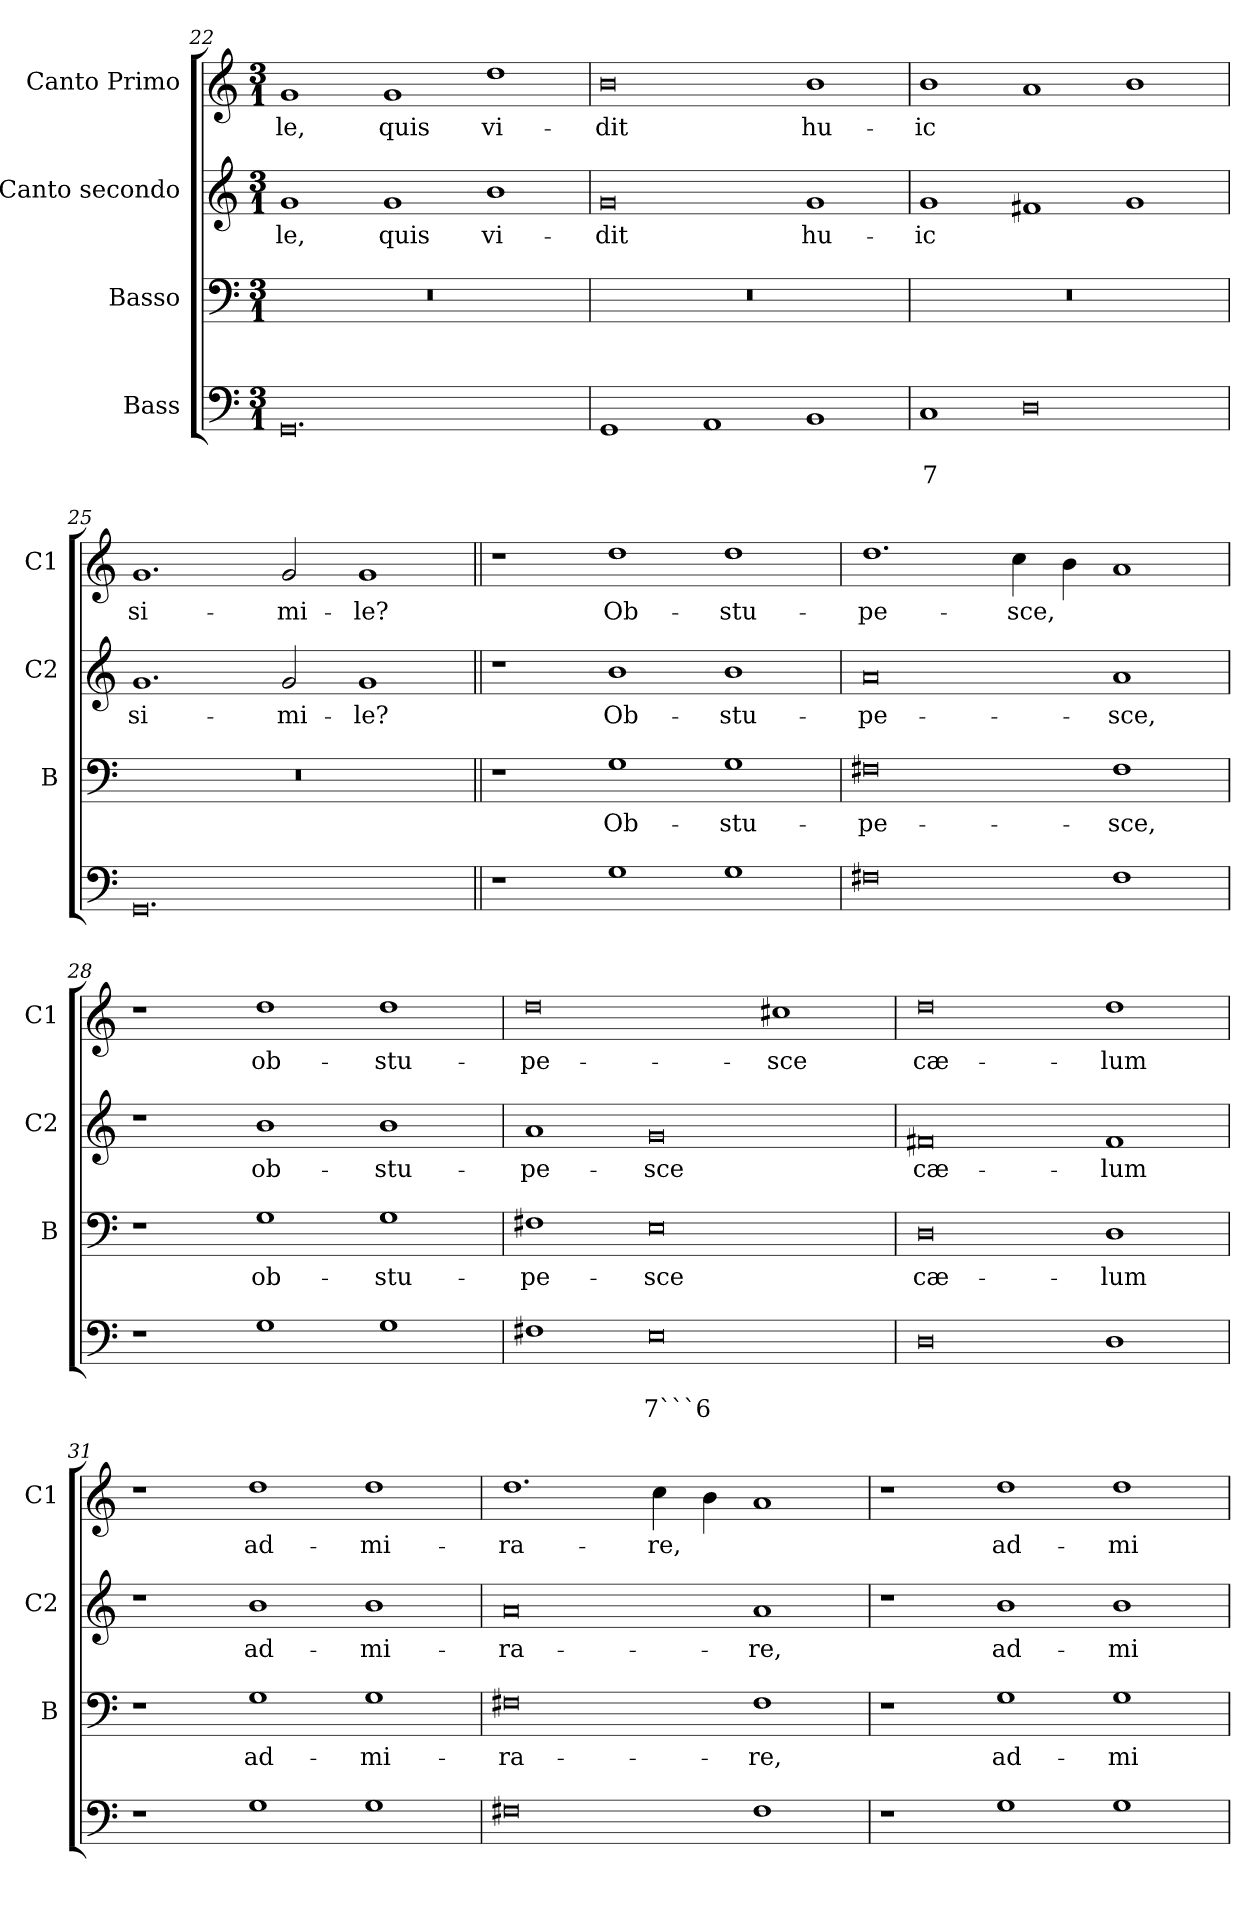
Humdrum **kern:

**kern	**text	**text	**kern	**text	**kern	**text	**kern	**text
*part4	*part4	*part4	*part3	*part3	*part2	*part2	*part1	*part1
*staff4	*staff4	*staff4	*staff3	*staff3	*staff2	*staff2	*staff1	*staff1
*I"Bass	*	*	*I"Basso	*	*I"Canto  secondo	*	*I"Canto  Primo	*
*	*	*	*I'B	*	*I'C2	*	*I'C1	*
*clefF4	*	*	*clefF4	*	*clefG2	*	*clefG2	*
*k[]	*	*	*k[]	*	*k[]	*	*k[]	*
*C:	*	*	*C:	*	*C:	*	*C:	*
*M3/1	*	*	*M3/1	*	*M3/1	*	*M3/1	*
=22	=22	=22	=22	=22	=22	=22	=22	=22
!	!	!	!	!	!	!LO:LY:b	!	!LO:LY:b
0.GG	.	.	0.r	.	1g	-le,	1g	-le,
!	!	!	!	!	!	!LO:LY:b	!	!LO:LY:b
.	.	.	.	.	1g	quis	1g	quis
!	!	!	!	!	!	!LO:LY:b	!	!LO:LY:b
.	.	.	.	.	1b	vi-	1dd	vi-
=23	=23	=23	=23	=23	=23	=23	=23	=23
!	!	!	!	!	!	!LO:LY:b	!	!LO:LY:b
1GG	.	.	0.r	.	0g	-dit	0b	-dit
1AA	.	.	.	.	.	.	.	.
!	!	!	!	!	!	!LO:LY:b	!	!LO:LY:b
1BB	.	.	.	.	1g	hu-	1b	hu-
=24	=24	=24	=24	=24	=24	=24	=24	=24
!	!	!LO:LY:b	!	!	!	!LO:LY:b	!	!LO:LY:b
1C	.	7	0.r	.	1g	-ic	1b	-ic
0D	.	.	.	.	1f#X	.	1a	.
.	.	.	.	.	1g	.	1b	.
=25	=25	=25	=25	=25	=25	=25	=25	=25
!	!	!	!	!	!	!LO:LY:b	!	!LO:LY:b
0.GG	.	.	0.r	.	1.g	si-	1.g	si-
!	!	!	!	!	!	!LO:LY:b	!	!LO:LY:b
.	.	.	.	.	2g/	-mi-	2g/	-mi-
!	!	!	!	!	!	!LO:LY:b	!	!LO:LY:b
.	.	.	.	.	1g	-le?	1g	-le?
!!LO:PB:g=z
=26||	=26||	=26||	=26||	=26||	=26||	=26||	=26||	=26||
1r	.	.	1r	.	1r	.	1r	.
!	!	!	!	!LO:LY:b	!	!LO:LY:b	!	!LO:LY:b
1G	.	.	1G	Ob-	1b	Ob-	1dd	Ob-
!	!	!	!	!LO:LY:b	!	!LO:LY:b	!	!LO:LY:b
1G	.	.	1G	-stu-	1b	-stu-	1dd	-stu-
=27	=27	=27	=27	=27	=27	=27	=27	=27
!	!	!	!	!LO:LY:b	!	!LO:LY:b	!	!LO:LY:b
0F#X	.	.	0F#X	-pe-	0a	-pe-	1.dd	-pe-
!	!	!	!	!	!	!	!	!LO:LY:b
.	.	.	.	.	.	.	4cc\	-sce,
.	.	.	.	.	.	.	4b\	.
!	!	!	!	!LO:LY:b	!	!LO:LY:b	!	!
1F#	.	.	1F#	-sce,	1a	-sce,	1a	.
=28	=28	=28	=28	=28	=28	=28	=28	=28
1r	.	.	1r	.	1r	.	1r	.
!	!	!	!	!LO:LY:b	!	!LO:LY:b	!	!LO:LY:b
1G	.	.	1G	ob-	1b	ob-	1dd	ob-
!	!	!	!	!LO:LY:b	!	!LO:LY:b	!	!LO:LY:b
1G	.	.	1G	-stu-	1b	-stu-	1dd	-stu-
=29	=29	=29	=29	=29	=29	=29	=29	=29
!	!	!	!	!LO:LY:b	!	!LO:LY:b	!	!LO:LY:b
1F#X	.	.	1F#X	-pe-	1a	-pe-	0dd	-pe-
!	!	!LO:LY:b	!	!LO:LY:b	!	!LO:LY:b	!	!
0E	.	7```6	0E	-sce	0g	-sce	.	.
!	!	!	!	!	!	!	!	!LO:LY:b
.	.	.	.	.	.	.	1cc#X	-sce
=30	=30	=30	=30	=30	=30	=30	=30	=30
!	!	!	!	!LO:LY:b	!	!LO:LY:b	!	!LO:LY:b
0D	.	.	0D	cæ-	0f#X	cæ-	0dd	cæ-
!	!	!	!	!LO:LY:b	!	!LO:LY:b	!	!LO:LY:b
1D	.	.	1D	-lum	1f#	-lum	1dd	-lum
=31	=31	=31	=31	=31	=31	=31	=31	=31
1r	.	.	1r	.	1r	.	1r	.
!	!	!	!	!LO:LY:b	!	!LO:LY:b	!	!LO:LY:b
1G	.	.	1G	ad-	1b	ad-	1dd	ad-
!	!	!	!	!LO:LY:b	!	!LO:LY:b	!	!LO:LY:b
1G	.	.	1G	-mi-	1b	-mi-	1dd	-mi-
=32	=32	=32	=32	=32	=32	=32	=32	=32
!	!	!	!	!LO:LY:b	!	!LO:LY:b	!	!LO:LY:b
0F#X	.	.	0F#X	-ra-	0a	-ra-	1.dd	-ra-
!	!	!	!	!	!	!	!	!LO:LY:b
.	.	.	.	.	.	.	4cc\	-re,
.	.	.	.	.	.	.	4b\	.
!	!	!	!	!LO:LY:b	!	!LO:LY:b	!	!
1F#	.	.	1F#	-re,	1a	-re,	1a	.
=33	=33	=33	=33	=33	=33	=33	=33	=33
1r	.	.	1r	.	1r	.	1r	.
!	!	!	!	!LO:LY:b	!	!LO:LY:b	!	!LO:LY:b
1G	.	.	1G	ad-	1b	ad-	1dd	ad-
!	!	!	!	!LO:LY:b	!	!LO:LY:b	!	!LO:LY:b
1G	.	.	1G	-mi-	1b	-mi-	1dd	-mi-
=	=	=	=	=	=	=	=	=
*-	*-	*-	*-	*-	*-	*-	*-	*-
